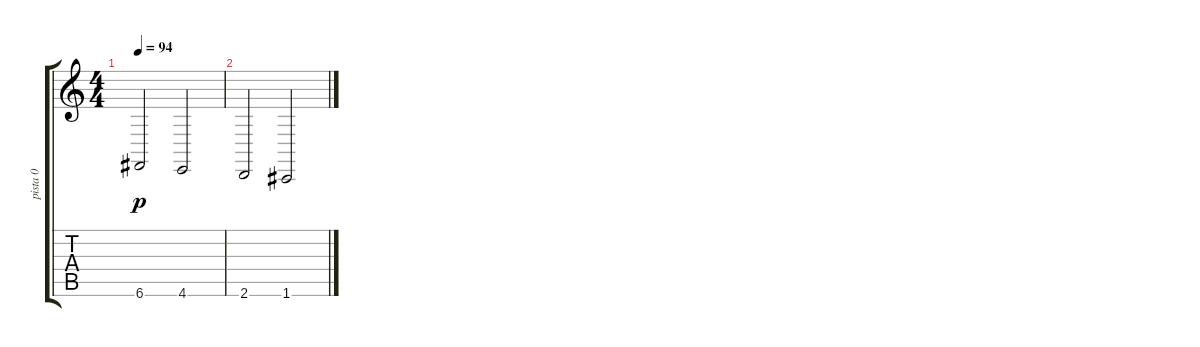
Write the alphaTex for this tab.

\track ("pista 0" "pista 0") {instrument brightacousticpiano}
\staff {score tabs}
\tuning (Eb4 C4 G3 C3 G2 C2) {hide}
\ts (4 4)
\tempo 94
\clef g2
\ks c
6.6.2{dy p} 4.6.2 |
2.6.2 1.6.2
